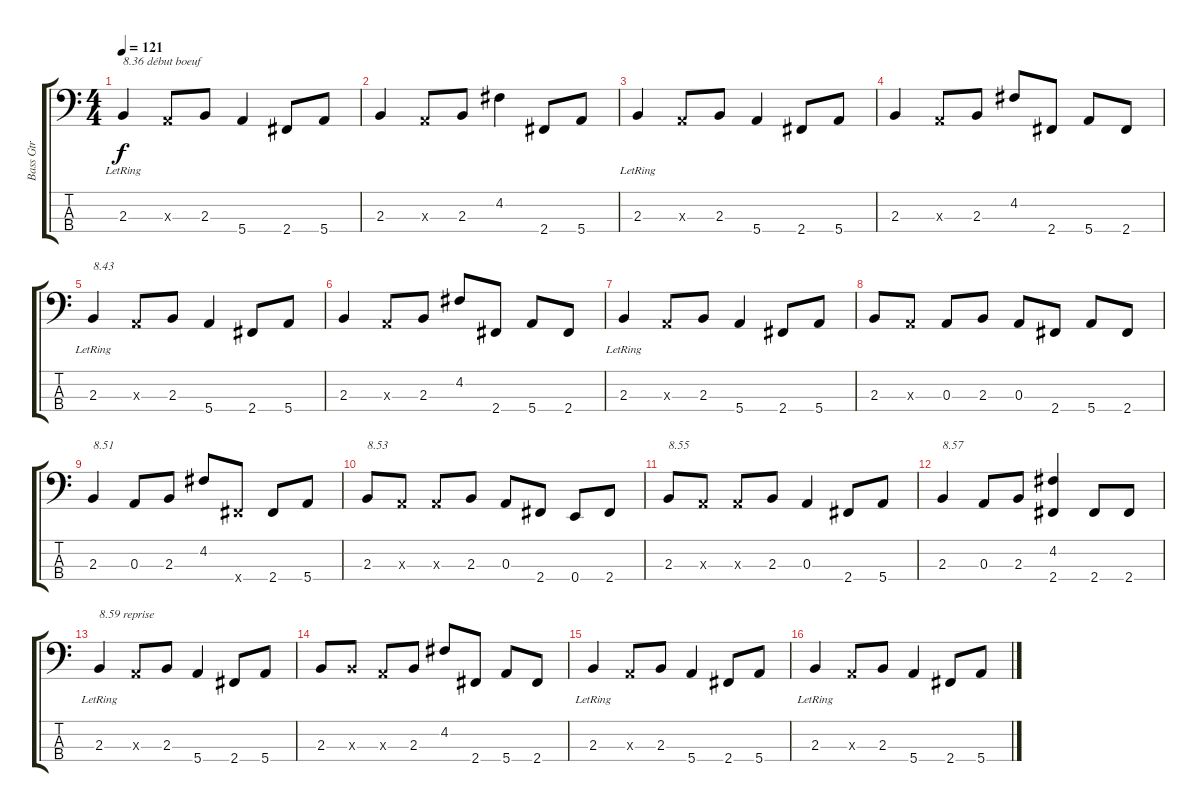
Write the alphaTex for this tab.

\track ("Bass Gtr" "Bass Gtr") {instrument electricbassfinger}
\staff {score tabs}
\tuning (G2 D2 A1 E1) {hide}
\ts (4 4)
\tempo 121
\clef f4
\ks c
2.3{lr}.4{txt "8.36 début boeuf" dy f} 0.3{x}.8 2.3.8 5.4.4 2.4.8 5.4.8 |
2.3.4 0.3{x}.8 2.3.8 4.2.4 2.4.8 5.4.8 |
2.3{lr}.4 0.3{x}.8 2.3.8 5.4.4 2.4.8 5.4.8 |
2.3.4 0.3{x}.8 2.3.8 4.2.8 2.4.8 5.4.8 2.4.8 |
2.3{lr}.4{txt "8.43"} 0.3{x}.8 2.3.8 5.4.4 2.4.8 5.4.8 |
2.3.4 0.3{x}.8 2.3.8 4.2.8 2.4.8 5.4.8 2.4.8 |
2.3{lr}.4 0.3{x}.8 2.3.8 5.4.4 2.4.8 5.4.8 |
2.3.8 0.3{x}.8 0.3.8 2.3.8 0.3.8 2.4.8 5.4.8 2.4.8 |
2.3.4{txt "8.51"} 0.3.8 2.3.8 4.2.8 2.4{x}.8 2.4.8 5.4.8 |
2.3.8{txt "8.53"} 0.3{x}.8 0.3{x}.8 2.3.8 0.3.8 2.4.8 0.4.8 2.4.8 |
2.3.8{txt "8.55"} 0.3{x}.8 0.3{x}.8 2.3.8 0.3.4 2.4.8 5.4.8 |
2.3.4{txt "8.57"} 0.3.8 2.3.8 (4.2 2.4).4 2.4.8 2.4.8 |
2.3{lr}.4{txt "8.59 reprise"} 0.3{x}.8 2.3.8 5.4.4 2.4.8 5.4.8 |
2.3.8 2.3{x}.8 0.3{x}.8 2.3.8 4.2.8 2.4.8 5.4.8 2.4.8 |
2.3{lr}.4 0.3{x}.8 2.3.8 5.4.4 2.4.8 5.4.8 |
2.3{lr}.4 0.3{x}.8 2.3.8 5.4.4 2.4.8 5.4.8
